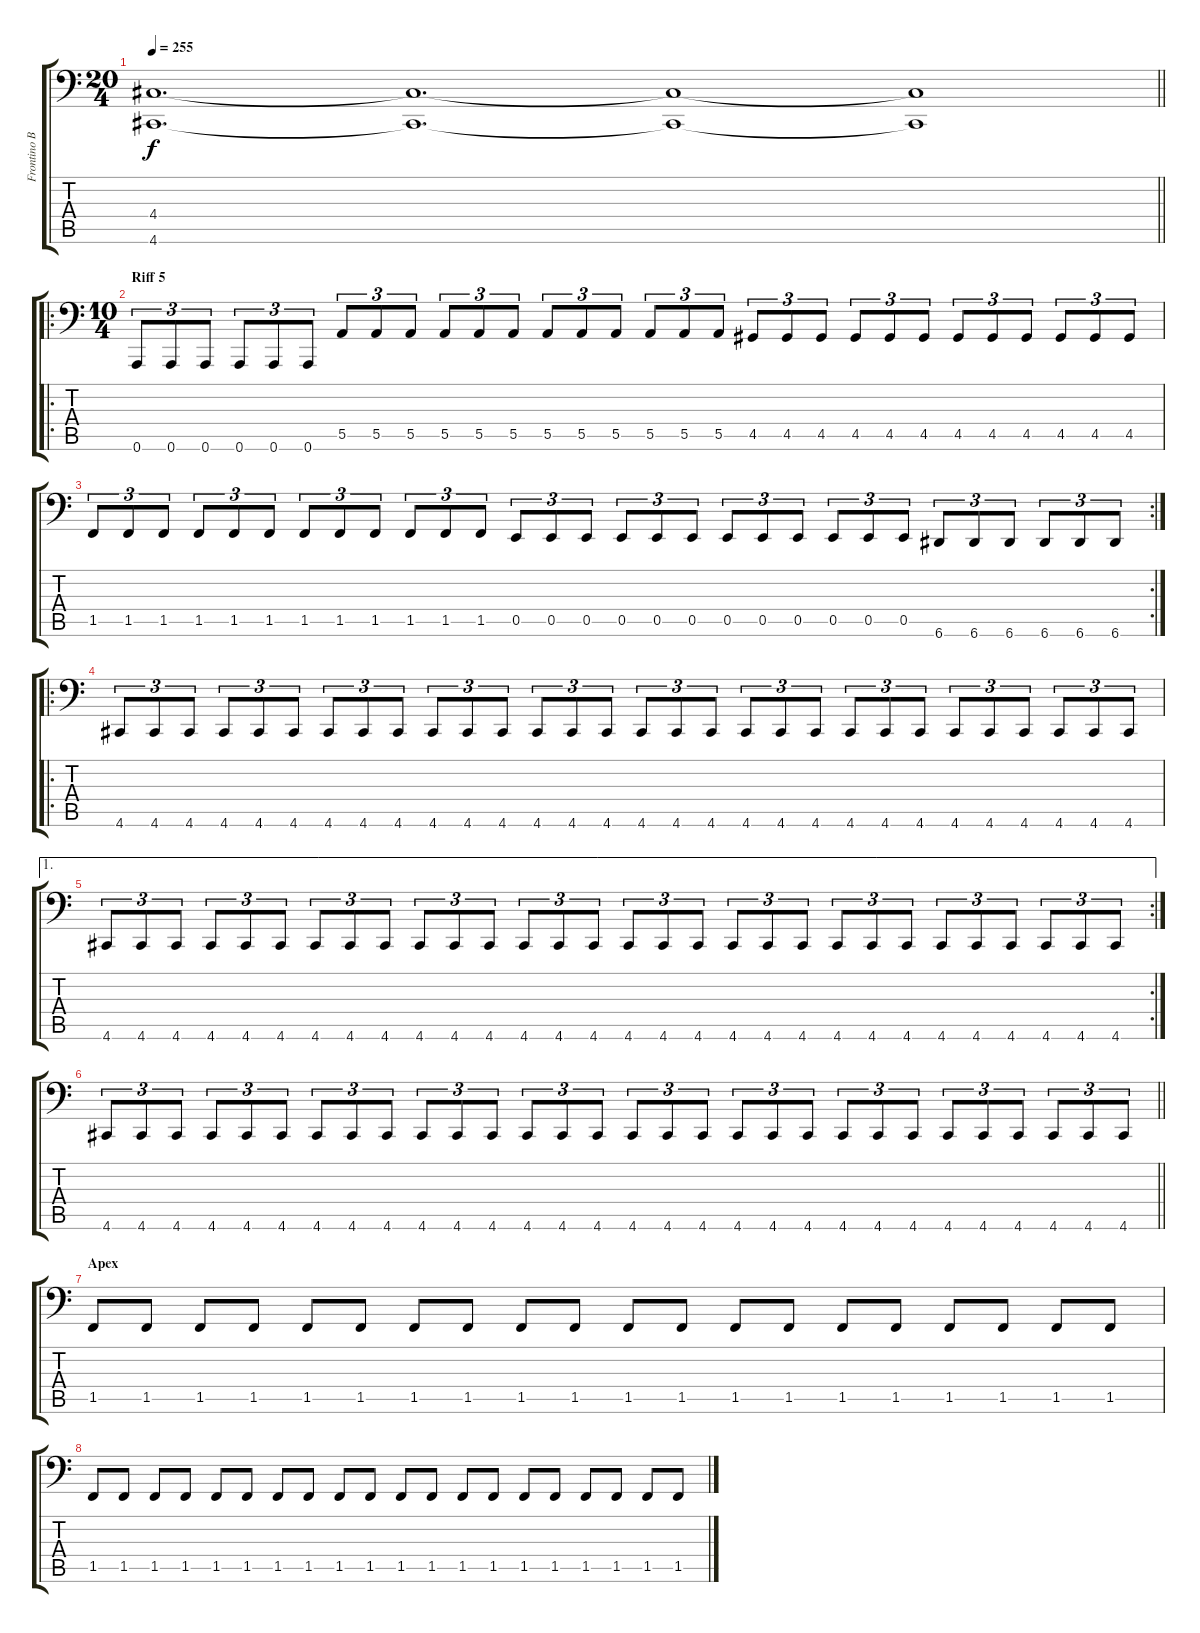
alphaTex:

\track ("Frontino Bass" "Frontino B") {instrument electricbasspick}
\staff {score tabs}
\tuning (B2 Gb2 D2 A1 E1 A0) {hide}
\ts (20 4)
\tempo 255
\clef f4
\barLineRight lightlight
\ks c
(4.4 4.6).1{d dy f} (4.4{t} 4.6{t}).1{d} (4.4{t} 4.6{t}).1 (4.4{t} 4.6{t}).1 |
\ro
\ts (10 4)
\section ("" "Riff 5")
0.6.8{tu (3 2)} 0.6.8{tu (3 2)} 0.6.8{tu (3 2)} 0.6.8{tu (3 2)} 0.6.8{tu (3 2)} 0.6.8{tu (3 2)} 5.5.8{tu (3 2)} 5.5.8{tu (3 2)} 5.5.8{tu (3 2)} 5.5.8{tu (3 2)} 5.5.8{tu (3 2)} 5.5.8{tu (3 2)} 5.5.8{tu (3 2)} 5.5.8{tu (3 2)} 5.5.8{tu (3 2)} 5.5.8{tu (3 2)} 5.5.8{tu (3 2)} 5.5.8{tu (3 2)} 4.5.8{tu (3 2)} 4.5.8{tu (3 2)} 4.5.8{tu (3 2)} 4.5.8{tu (3 2)} 4.5.8{tu (3 2)} 4.5.8{tu (3 2)} 4.5.8{tu (3 2)} 4.5.8{tu (3 2)} 4.5.8{tu (3 2)} 4.5.8{tu (3 2)} 4.5.8{tu (3 2)} 4.5.8{tu (3 2)} |
\rc 2
1.5.8{tu (3 2)} 1.5.8{tu (3 2)} 1.5.8{tu (3 2)} 1.5.8{tu (3 2)} 1.5.8{tu (3 2)} 1.5.8{tu (3 2)} 1.5.8{tu (3 2)} 1.5.8{tu (3 2)} 1.5.8{tu (3 2)} 1.5.8{tu (3 2)} 1.5.8{tu (3 2)} 1.5.8{tu (3 2)} 0.5.8{tu (3 2)} 0.5.8{tu (3 2)} 0.5.8{tu (3 2)} 0.5.8{tu (3 2)} 0.5.8{tu (3 2)} 0.5.8{tu (3 2)} 0.5.8{tu (3 2)} 0.5.8{tu (3 2)} 0.5.8{tu (3 2)} 0.5.8{tu (3 2)} 0.5.8{tu (3 2)} 0.5.8{tu (3 2)} 6.6.8{tu (3 2)} 6.6.8{tu (3 2)} 6.6.8{tu (3 2)} 6.6.8{tu (3 2)} 6.6.8{tu (3 2)} 6.6.8{tu (3 2)} |
\ro
4.6.8{tu (3 2)} 4.6.8{tu (3 2)} 4.6.8{tu (3 2)} 4.6.8{tu (3 2)} 4.6.8{tu (3 2)} 4.6.8{tu (3 2)} 4.6.8{tu (3 2)} 4.6.8{tu (3 2)} 4.6.8{tu (3 2)} 4.6.8{tu (3 2)} 4.6.8{tu (3 2)} 4.6.8{tu (3 2)} 4.6.8{tu (3 2)} 4.6.8{tu (3 2)} 4.6.8{tu (3 2)} 4.6.8{tu (3 2)} 4.6.8{tu (3 2)} 4.6.8{tu (3 2)} 4.6.8{tu (3 2)} 4.6.8{tu (3 2)} 4.6.8{tu (3 2)} 4.6.8{tu (3 2)} 4.6.8{tu (3 2)} 4.6.8{tu (3 2)} 4.6.8{tu (3 2)} 4.6.8{tu (3 2)} 4.6.8{tu (3 2)} 4.6.8{tu (3 2)} 4.6.8{tu (3 2)} 4.6.8{tu (3 2)} |
\ae 1
\rc 2
4.6.8{tu (3 2)} 4.6.8{tu (3 2)} 4.6.8{tu (3 2)} 4.6.8{tu (3 2)} 4.6.8{tu (3 2)} 4.6.8{tu (3 2)} 4.6.8{tu (3 2)} 4.6.8{tu (3 2)} 4.6.8{tu (3 2)} 4.6.8{tu (3 2)} 4.6.8{tu (3 2)} 4.6.8{tu (3 2)} 4.6.8{tu (3 2)} 4.6.8{tu (3 2)} 4.6.8{tu (3 2)} 4.6.8{tu (3 2)} 4.6.8{tu (3 2)} 4.6.8{tu (3 2)} 4.6.8{tu (3 2)} 4.6.8{tu (3 2)} 4.6.8{tu (3 2)} 4.6.8{tu (3 2)} 4.6.8{tu (3 2)} 4.6.8{tu (3 2)} 4.6.8{tu (3 2)} 4.6.8{tu (3 2)} 4.6.8{tu (3 2)} 4.6.8{tu (3 2)} 4.6.8{tu (3 2)} 4.6.8{tu (3 2)} |
\barLineRight lightlight
4.6.8{tu (3 2)} 4.6.8{tu (3 2)} 4.6.8{tu (3 2)} 4.6.8{tu (3 2)} 4.6.8{tu (3 2)} 4.6.8{tu (3 2)} 4.6.8{tu (3 2)} 4.6.8{tu (3 2)} 4.6.8{tu (3 2)} 4.6.8{tu (3 2)} 4.6.8{tu (3 2)} 4.6.8{tu (3 2)} 4.6.8{tu (3 2)} 4.6.8{tu (3 2)} 4.6.8{tu (3 2)} 4.6.8{tu (3 2)} 4.6.8{tu (3 2)} 4.6.8{tu (3 2)} 4.6.8{tu (3 2)} 4.6.8{tu (3 2)} 4.6.8{tu (3 2)} 4.6.8{tu (3 2)} 4.6.8{tu (3 2)} 4.6.8{tu (3 2)} 4.6.8{tu (3 2)} 4.6.8{tu (3 2)} 4.6.8{tu (3 2)} 4.6.8{tu (3 2)} 4.6.8{tu (3 2)} 4.6.8{tu (3 2)} |
\section ("" "Apex")
1.5.8 1.5.8 1.5.8 1.5.8 1.5.8 1.5.8 1.5.8 1.5.8 1.5.8 1.5.8 1.5.8 1.5.8 1.5.8 1.5.8 1.5.8 1.5.8 1.5.8 1.5.8 1.5.8 1.5.8 |
1.5.8 1.5.8 1.5.8 1.5.8 1.5.8 1.5.8 1.5.8 1.5.8 1.5.8 1.5.8 1.5.8 1.5.8 1.5.8 1.5.8 1.5.8 1.5.8 1.5.8 1.5.8 1.5.8 1.5.8
